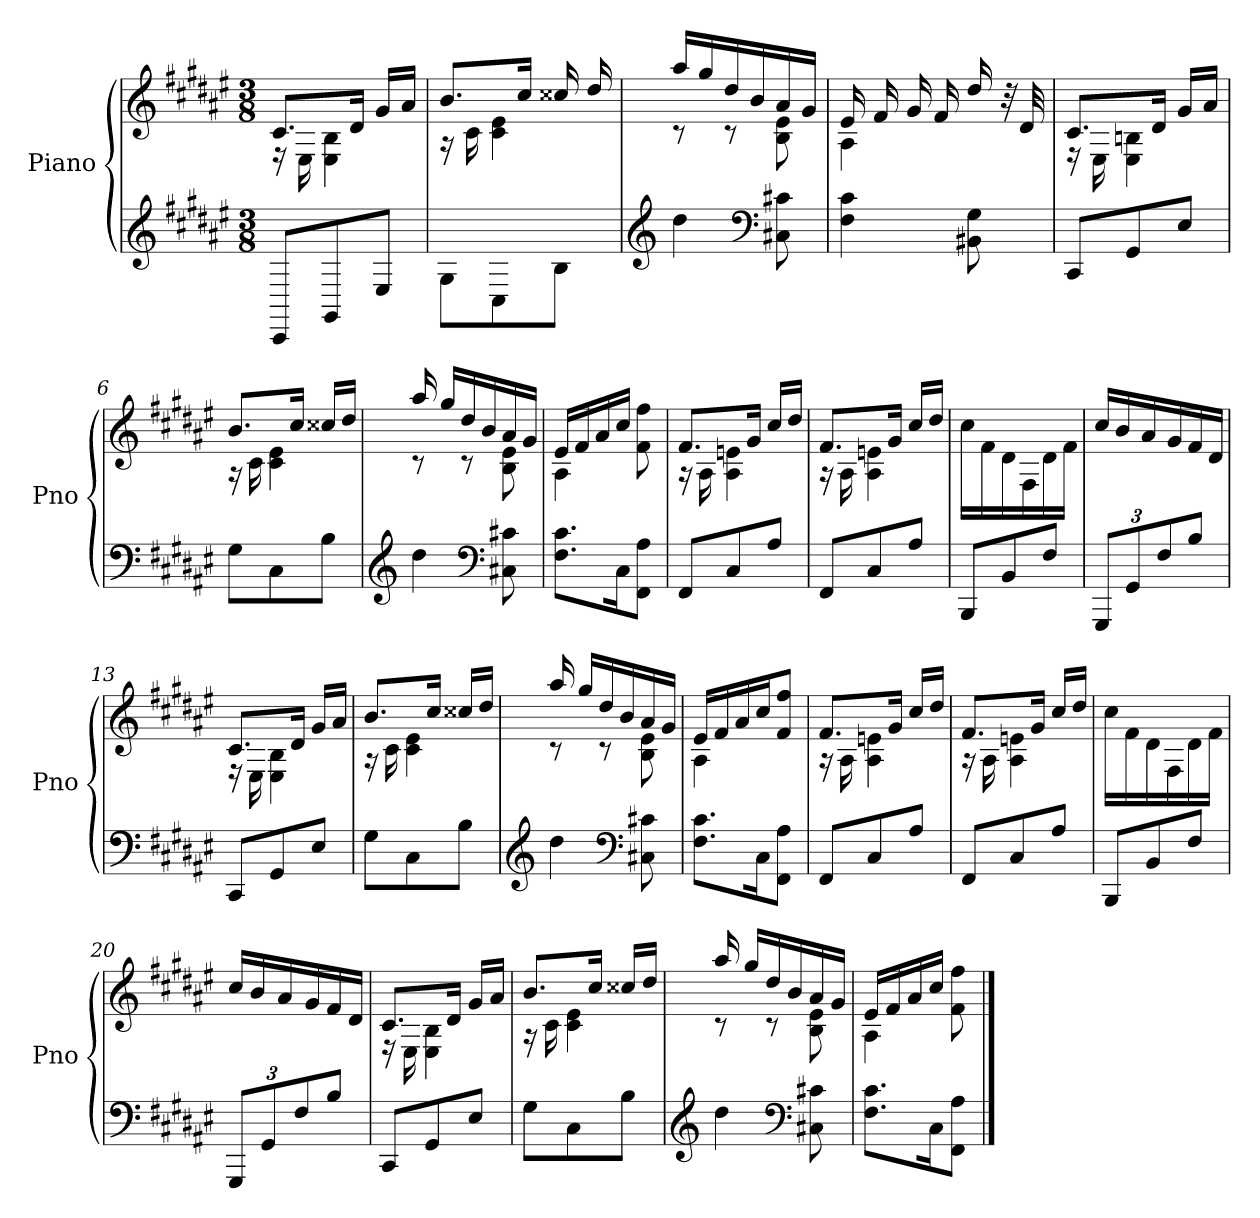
**kern	**kern
*part2	*part1
*staff2	*staff1
*I"Piano	*I"Piano
*I'Pno	*I'Pno
*clefG2	*clefG2
*k[f#c#g#d#a#e#]	*k[f#c#g#d#a#e#]
*M3/8	*M3/8
=1	=1
*	*^
8CC#/L	8.c#/L	16r
.	.	16E#\
8GG#/	.	4E#\ 4B\
.	16d#/Jk	.
8E#/J	16g#/LL	.
.	16a#/JJ	.
=2	=2	=2
8G#\L	8.b/L	16r
.	.	16c#\
8C#\	.	4c#\ 4e#\
.	16cc#/Jk	.
8B\J	16cc##X/	.
.	16dd#/	.
=3	=3	=3
*clefG2	*	*
4dd#\	16aa#/LL	8r
.	16gg#/	.
.	16dd#/	8r
.	16b/	.
*clefF4	*	*
8C#X\ 8c#X\	16a#/	8B\ 8e#\
.	16g#/JJ	.
=4	=4	=4
4F#\ 4c#\	16e#/	4A#\
.	16f#/	.
.	16g#/	.
.	16f#/	.
8BB#X\ 8G#\	16dd#/	16ryy
.	32ryy	32r
.	32d#/	32ryy
!!LO:LB:g=z	!!
=5	=5	=5
8CC#/L	8.c#/L	16r
.	.	16E#\
8GG#/	.	4E#\ 4Bn\
.	16d#/Jk	.
8E#/J	16g#/LL	.
.	16a#/JJ	.
=6	=6	=6
8G#\L	8.b/L	16r
.	.	16c#\
8C#\	.	4c#\ 4e#\
.	16cc#/Jk	.
8B\J	16cc##X/LL	.
.	16dd#/JJ	.
=7	=7	=7
*clefG2	*	*
4dd#\	16aa#/	8r
.	16gg#/LL	.
.	16dd#/	8r
.	16b/	.
*clefF4	*	*
8C#X\ 8c#X\	16a#/	8B\ 8e#\
.	16g#/JJ	.
=8	=8	=8
8.F#\ 8.c#\L	16e#/LL	4A#\
.	16f#/	.
.	16a#/	.
16C#\K	16cc#/JJ	.
8FF#\ 8A#\J	8ryy	8f#\ 8ff#\
=9	=9	=9
8FF#/L	8.f#/L	16r
.	.	16A#\
8C#/	.	4A#\ 4en\
.	16g#/Jk	.
8A#/J	16cc#/LL	.
.	16dd#/JJ	.
!!LO:LB:g=z	!!
=10	=10	=10
8FF#/L	8.f#/L	16r
.	.	16A#\
8C#/	.	4A#\ 4en\
.	16g#/Jk	.
8A#/J	16cc#/LL	.
.	16dd#/JJ	.
*	*v	*v
=11	=11
8BBB/L	16cc#\LL
.	16f#\
8BB/	16d#\
.	16F#\
8F#/J	16d#\
.	16f#\JJ
=12	=12
*Xbrackettup	*
12GGG#/L	16cc#/LL
.	16b/
12GG#/	.
.	16a#/
12F#/	.
.	16g#/
8B/J	16f#/
.	16d#/JJ
=13	=13
*	*^
8CC#/L	8.c#/L	16r
.	.	16E#\
8GG#/	.	4E#\ 4B\
.	16d#/Jk	.
8E#/J	16g#/LL	.
.	16a#/JJ	.
=14	=14	=14
8G#\L	8.b/L	16r
.	.	16c#\
8C#\	.	4c#\ 4e#\
.	16cc#/Jk	.
8B\J	16cc##X/LL	.
.	16dd#/JJ	.
!!LO:LB:g=z	!!
=15	=15	=15
*clefG2	*	*
4dd#\	16aa#/	8r
.	16gg#/LL	.
.	16dd#/	8r
.	16b/	.
*clefF4	*	*
8C#X\ 8c#X\	16a#/	8B\ 8e#\
.	16g#/JJ	.
=16	=16	=16
8.F#\ 8.c#\L	16e#/LL	4A#\
.	16f#/	.
.	16a#/	.
16C#\K	16cc#/J	.
8FF#\ 8A#\J	8f#/ 8ff#/J	8ryy
=17	=17	=17
8FF#/L	8.f#/L	16r
.	.	16A#\
8C#/	.	4A#\ 4en\
.	16g#/Jk	.
8A#/J	16cc#/LL	.
.	16dd#/JJ	.
=18	=18	=18
8FF#/L	8.f#/L	16r
.	.	16A#\
8C#/	.	4A#\ 4en\
.	16g#/Jk	.
8A#/J	16cc#/LL	.
.	16dd#/JJ	.
*	*v	*v
=19	=19
8BBB/L	16cc#\LL
.	16f#\
8BB/	16d#\
.	16F#\
8F#/J	16d#\
.	16f#\JJ
!!LO:LB:g=z
=20	=20
12GGG#/L	16cc#/LL
.	16b/
12GG#/	.
.	16a#/
12F#/	.
.	16g#/
8B/J	16f#/
.	16d#/JJ
=21	=21
*	*^
8CC#/L	8.c#/L	16r
.	.	16E#\
8GG#/	.	4E#\ 4B\
.	16d#/Jk	.
8E#/J	16g#/LL	.
.	16a#/JJ	.
=22	=22	=22
8G#\L	8.b/L	16r
.	.	16c#\
8C#\	.	4c#\ 4e#\
.	16cc#/Jk	.
8B\J	16cc##X/LL	.
.	16dd#/JJ	.
=23	=23	=23
*clefG2	*	*
4dd#\	16aa#/	8r
.	16gg#/LL	.
.	16dd#/	8r
.	16b/	.
*clefF4	*	*
8C#X\ 8c#X\	16a#/	8B\ 8e#\
.	16g#/JJ	.
=24	=24	=24
8.F#\ 8.c#\L	16e#/LL	4A#\
.	16f#/	.
.	16a#/	.
16C#\K	16cc#/JJ	.
8FF#\ 8A#\J	8ryy	8f#\ 8ff#\
*	*v	*v
==	==
*-	*-
